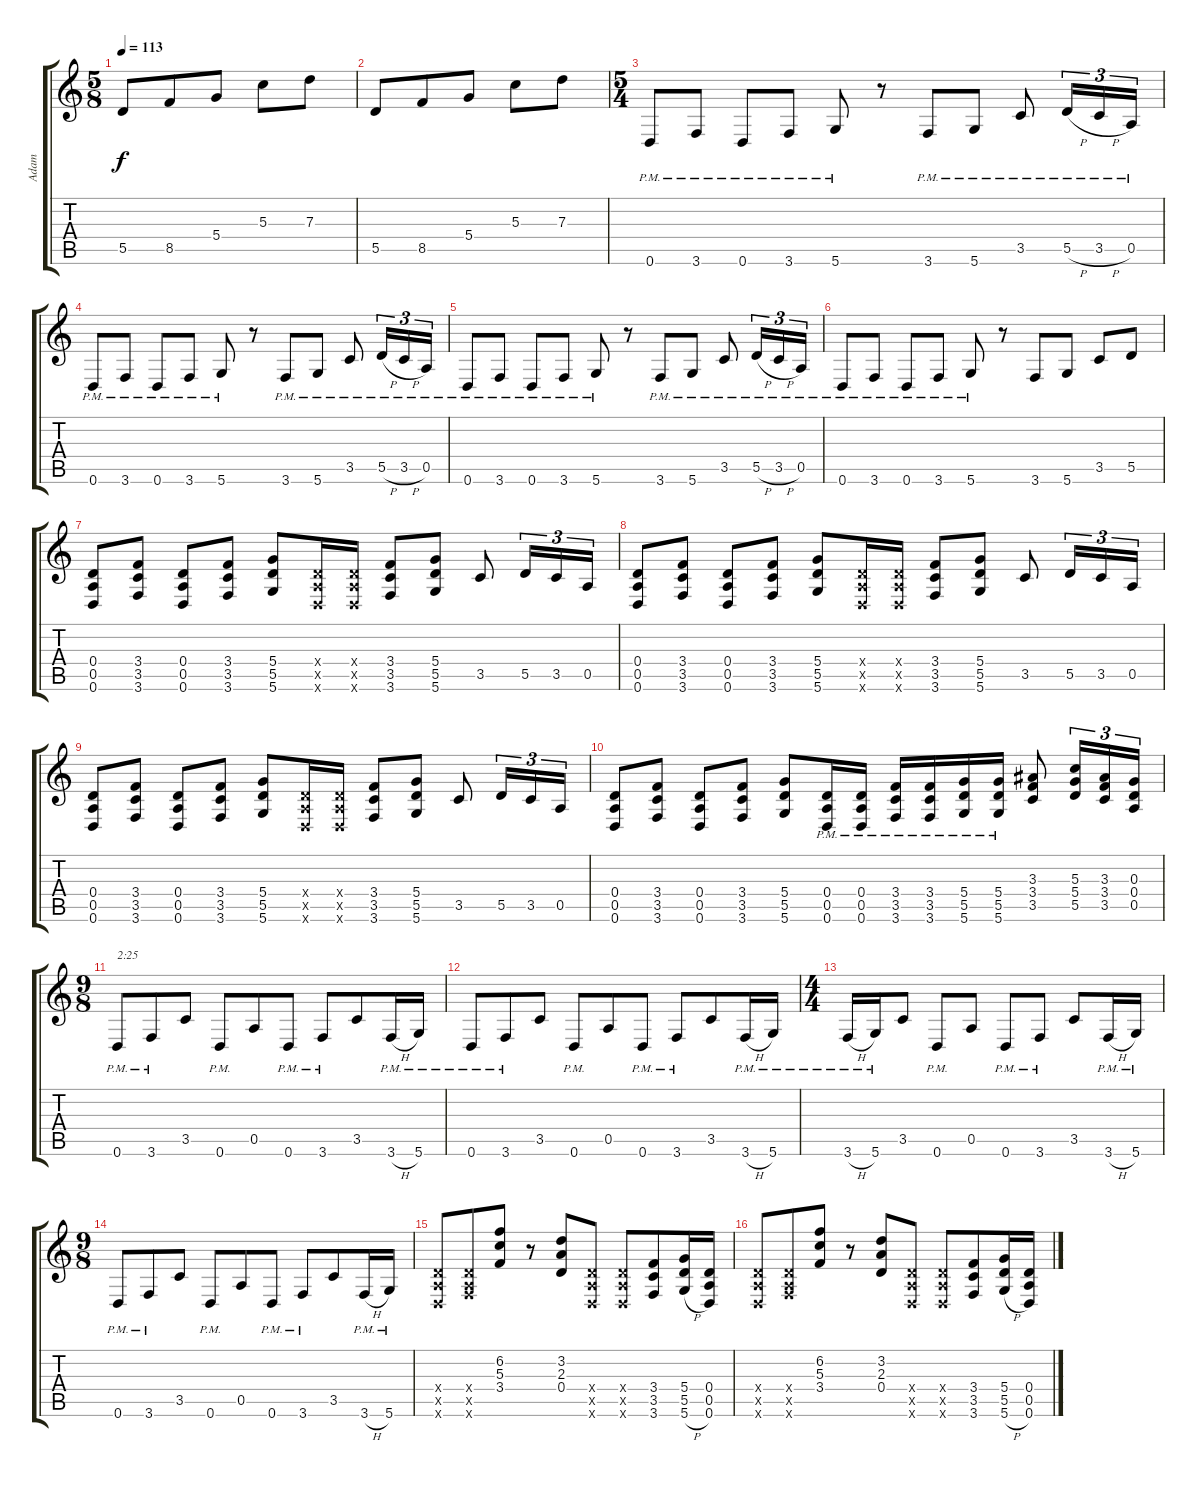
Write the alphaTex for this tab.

\track ("Adam" "Adam") {instrument distortionguitar}
\staff {score tabs}
\tuning (E4 B3 G3 D3 A2 D2) {hide}
\ts (5 8)
\tempo 113
\clef g2
\ks c
5.5.8{dy f} 8.5.8 5.4.8 5.3.8 7.3.8 |
5.5.8 8.5.8 5.4.8 5.3.8 7.3.8 |
\ts (5 4)
0.6{pm}.8 3.6{pm}.8 0.6{pm}.8 3.6{pm}.8 5.6{pm}.8 r.8 3.6{pm}.8 5.6{pm}.8 3.5{pm}.8 5.5{h pm}.16{tu (3 2)} 3.5{h pm}.16{tu (3 2)} 0.5{pm}.16{tu (3 2)} |
0.6{pm}.8 3.6{pm}.8 0.6{pm}.8 3.6{pm}.8 5.6{pm}.8 r.8 3.6{pm}.8 5.6{pm}.8 3.5{pm}.8 5.5{h pm}.16{tu (3 2)} 3.5{h pm}.16{tu (3 2)} 0.5{pm}.16{tu (3 2)} |
0.6{pm}.8 3.6{pm}.8 0.6{pm}.8 3.6{pm}.8 5.6{pm}.8 r.8 3.6{pm}.8 5.6{pm}.8 3.5{pm}.8 5.5{h pm}.16{tu (3 2)} 3.5{h pm}.16{tu (3 2)} 0.5{pm}.16{tu (3 2)} |
0.6{pm}.8 3.6{pm}.8 0.6{pm}.8 3.6{pm}.8 5.6{pm}.8 r.8 3.6.8 5.6.8 3.5.8 5.5.8 |
(0.4 0.5 0.6).8 (3.4 3.5 3.6).8 (0.4 0.5 0.6).8 (3.4 3.5 3.6).8 (5.4 5.5 5.6).8 (0.4{x} 0.5{x} 0.6{x}).16 (0.4{x} 0.5{x} 0.6{x}).16 (3.4 3.5 3.6).8 (5.4 5.5 5.6).8 3.5.8 5.5.16{tu (3 2)} 3.5.16{tu (3 2)} 0.5.16{tu (3 2)} |
(0.4 0.5 0.6).8 (3.4 3.5 3.6).8 (0.4 0.5 0.6).8 (3.4 3.5 3.6).8 (5.4 5.5 5.6).8 (0.4{x} 0.5{x} 0.6{x}).16 (0.4{x} 0.5{x} 0.6{x}).16 (3.4 3.5 3.6).8 (5.4 5.5 5.6).8 3.5.8 5.5.16{tu (3 2)} 3.5.16{tu (3 2)} 0.5.16{tu (3 2)} |
(0.4 0.5 0.6).8 (3.4 3.5 3.6).8 (0.4 0.5 0.6).8 (3.4 3.5 3.6).8 (5.4 5.5 5.6).8 (0.4{x} 0.5{x} 0.6{x}).16 (0.4{x} 0.5{x} 0.6{x}).16 (3.4 3.5 3.6).8 (5.4 5.5 5.6).8 3.5.8 5.5.16{tu (3 2)} 3.5.16{tu (3 2)} 0.5.16{tu (3 2)} |
(0.4 0.5 0.6).8 (3.4 3.5 3.6).8 (0.4 0.5 0.6).8 (3.4 3.5 3.6).8 (5.4 5.5 5.6).8 (0.4{pm} 0.5{pm} 0.6{pm}).16 (0.4{pm} 0.5{pm} 0.6{pm}).16 (3.4{pm} 3.5{pm} 3.6{pm}).16 (3.4{pm} 3.5{pm} 3.6{pm}).16 (5.4{pm} 5.5{pm} 5.6{pm}).16 (5.4{pm} 5.5{pm} 5.6{pm}).16 (3.3 3.4 3.5).8 (5.3 5.4 5.5).16{tu (3 2)} (3.3 3.4 3.5).16{tu (3 2)} (0.3 0.4 0.5).16{tu (3 2)} |
\ts (9 8)
0.6{pm}.8{txt "2:25"} 3.6{pm}.8 3.5.8 0.6{pm}.8 0.5.8 0.6{pm}.8 3.6{pm}.8 3.5.8 3.6{h pm}.16 5.6{pm}.16 |
0.6{pm}.8 3.6{pm}.8 3.5.8 0.6{pm}.8 0.5.8 0.6{pm}.8 3.6{pm}.8 3.5.8 3.6{h pm}.16 5.6{pm}.16 |
\ts (4 4)
3.6{h pm}.16 5.6{pm}.16 3.5.8 0.6{pm}.8 0.5.8 0.6{pm}.8 3.6{pm}.8 3.5.8 3.6{h pm}.16 5.6{pm}.16 |
\ts (9 8)
0.6{pm}.8 3.6{pm}.8 3.5.8 0.6{pm}.8 0.5.8 0.6{pm}.8 3.6{pm}.8 3.5.8 3.6{h pm}.16 5.6{pm}.16 |
(0.4{x} 0.5{x} 0.6{x}).8 (0.4{x} 0.5{x} 3.6{x}).8 (6.2 5.3 3.4).8 r.8 (3.2 2.3 0.4).8 (0.4{x} 0.5{x} 0.6{x}).8 (0.4{x} 0.5{x} 0.6{x}).8 (3.4 3.5 3.6).8 (5.4 5.5 5.6{h}).16 (0.4 0.5 0.6).16 |
(0.4{x} 0.5{x} 0.6{x}).8 (0.4{x} 0.5{x} 3.6{x}).8 (6.2 5.3 3.4).8 r.8 (3.2 2.3 0.4).8 (0.4{x} 0.5{x} 0.6{x}).8 (0.4{x} 0.5{x} 0.6{x}).8 (3.4 3.5 3.6).8 (5.4 5.5 5.6{h}).16 (0.4 0.5 0.6).16
